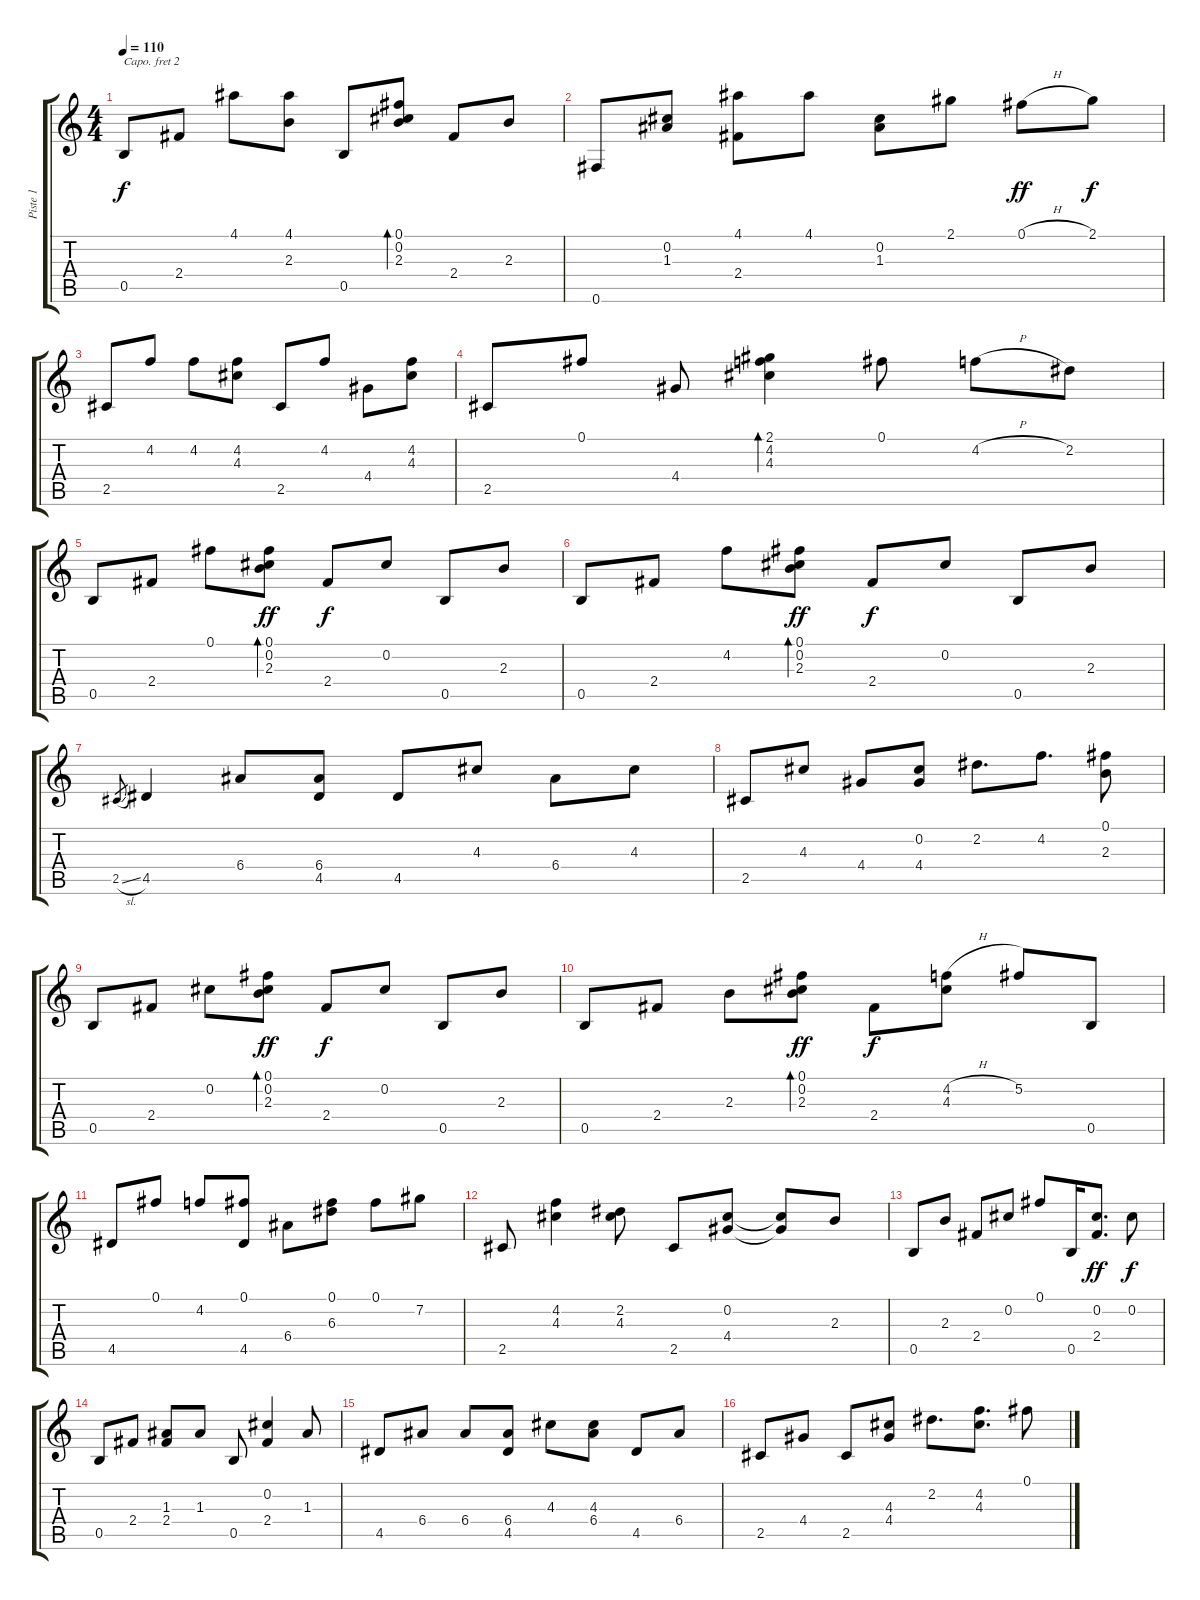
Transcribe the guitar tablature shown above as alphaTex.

\track ("Piste 1" "Piste 1") {instrument acousticguitarsteel}
\staff {score tabs}
\capo 2
\tuning (E4 B3 G3 D3 A2 E2) {hide}
\ts (4 4)
\tempo 110
\clef g2
\ks c
0.5.8{dy f} 2.4.8 4.1.8 (4.1 2.3).8 0.5.8 (0.1 0.2 2.3).8{bd 60} 2.4.8 2.3.8 |
0.6.8 (0.2 1.3).8 (4.1 2.4).8 4.1.8 (0.2 1.3).8 2.1.8 0.1{h}.8{dy ff} 2.1.8{dy f} |
2.5.8 4.2.8 4.2.8 (4.2 4.3).8 2.5.8 4.2.8 4.4.8 (4.2 4.3).8 |
2.5.8 0.1.8 4.4.8 (2.1 4.2 4.3).4{bd 60} 0.1.8 4.2{h}.8 2.2.8 |
0.5.8 2.4.8 0.1.8 (0.1 0.2 2.3).8{bd 60 dy ff} 2.4.8{dy f} 0.2.8 0.5.8 2.3.8 |
0.5.8 2.4.8 4.2.8 (0.1 0.2 2.3).8{bd 60 dy ff} 2.4.8{dy f} 0.2.8 0.5.8 2.3.8 |
2.5{sl}.8{gr} 4.5.4 6.4.8 (6.4 4.5).8 4.5.8 4.3.8 6.4.8 4.3.8 |
2.5.8 4.3.8 4.4.8 (0.2 4.4).8 2.2.8{d} 4.2.8{d} (0.1 2.3).8 |
0.5.8 2.4.8 0.2.8 (0.1 0.2 2.3).8{bd 60 dy ff} 2.4.8{dy f} 0.2.8 0.5.8 2.3.8 |
0.5.8 2.4.8 2.3.8 (0.1 0.2 2.3).8{bd 60 dy ff} 2.4.8{dy f} (4.2{h} 4.3).8 5.2.8 0.5.8 |
4.5.8 0.1.8 4.2.8 (0.1 4.5).8 6.4.8 (0.1 6.3).8 0.1.8 7.2.8 |
2.5.8 (4.2 4.3).4 (2.2 4.3).8 2.5.8 (0.2 4.4).8 (0.2{t} 4.4{t}).8 2.3.8 |
0.5.8 2.3.8 2.4.8 0.2.8 0.1.8 0.5.16 (0.2 2.4).8{d dy ff} 0.2.8{dy f} |
0.5.8 2.4.8 (1.3 2.4).8 1.3.8 0.5.8 (0.2 2.4).4 1.3.8 |
4.5.8 6.4.8 6.4.8 (6.4 4.5).8 4.3.8 (4.3 6.4).8 4.5.8 6.4.8 |
2.5.8 4.4.8 2.5.8 (4.3 4.4).8 2.2.8{d} (4.2 4.3).8{d} 0.1.8
